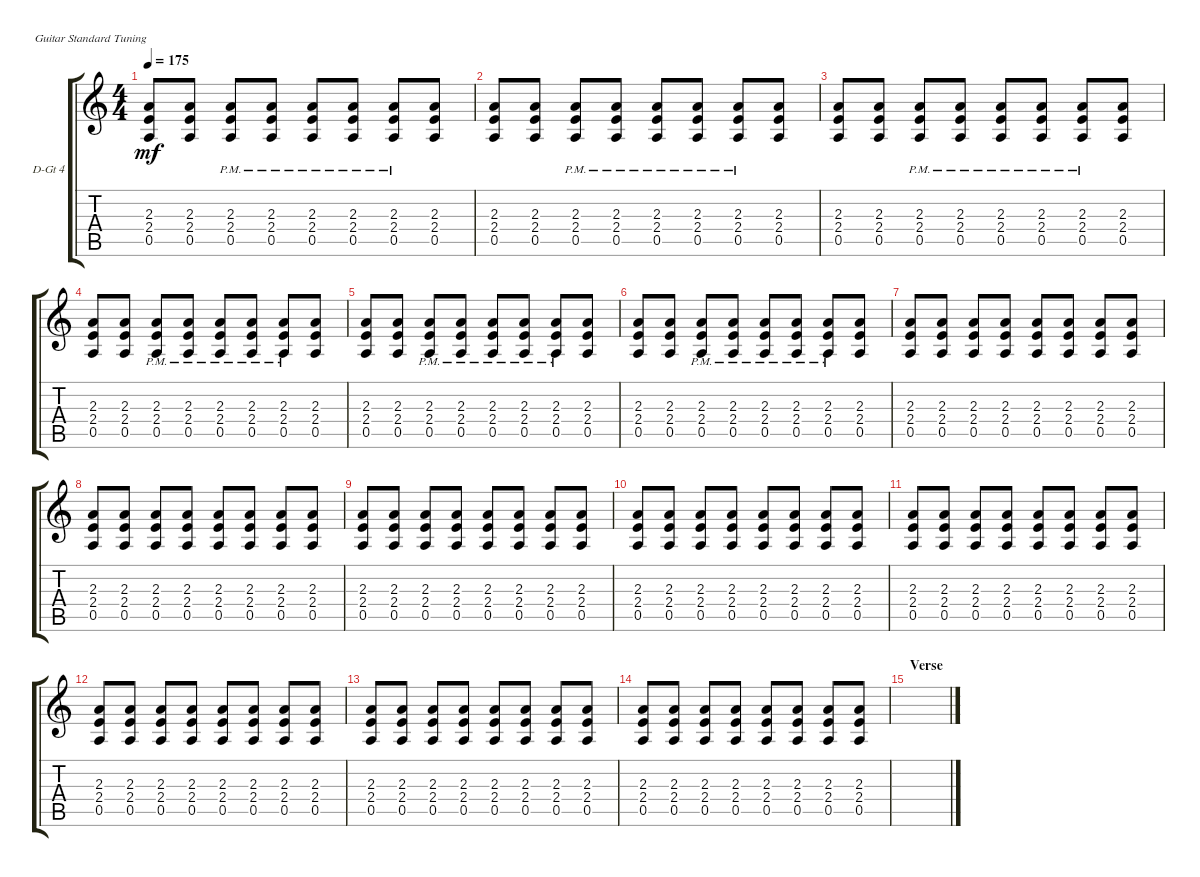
\defaultSystemsLayout 4
\bracketExtendMode groupsimilarinstruments
\firstSystemTrackNameOrientation horizontal
\otherSystemsTrackNameOrientation horizontal
\track ("Distortion Guitar 4" "D-Gt 4") {instrument distortionguitar}
\staff {score tabs}
\tuning (E4 B3 G3 D3 A2 E2)
\ts (4 4)
\tempo 175
\clef g2
\scale
0.333333
\ks c
(0.5 2.4 2.3).8{dy mf} (2.3 2.4 0.5).8 (0.5{pm} 2.4{pm} 2.3{pm}).8 (2.3{pm} 2.4{pm} 0.5{pm}).8 (0.5{pm} 2.4{pm} 2.3{pm}).8 (2.3{pm} 2.4{pm} 0.5{pm}).8 (0.5{pm} 2.4{pm} 2.3{pm}).8 (2.3 2.4 0.5).8 |
\scale
0.333333 (0.5 2.4 2.3).8 (2.3 2.4 0.5).8 (0.5{pm} 2.4{pm} 2.3{pm}).8 (2.3{pm} 2.4{pm} 0.5{pm}).8 (0.5{pm} 2.4{pm} 2.3{pm}).8 (2.3{pm} 2.4{pm} 0.5{pm}).8 (0.5{pm} 2.4{pm} 2.3{pm}).8 (2.3 2.4 0.5).8 |
\scale
0.333333 (0.5 2.4 2.3).8 (2.3 2.4 0.5).8 (0.5{pm} 2.4{pm} 2.3{pm}).8 (2.3{pm} 2.4{pm} 0.5{pm}).8 (0.5{pm} 2.4{pm} 2.3{pm}).8 (2.3{pm} 2.4{pm} 0.5{pm}).8 (0.5{pm} 2.4{pm} 2.3{pm}).8 (2.3 2.4 0.5).8 |
\scale
0.333333 (0.5 2.4 2.3).8 (2.3 2.4 0.5).8 (0.5{pm} 2.4{pm} 2.3{pm}).8 (2.3{pm} 2.4{pm} 0.5{pm}).8 (0.5{pm} 2.4{pm} 2.3{pm}).8 (2.3{pm} 2.4{pm} 0.5{pm}).8 (0.5{pm} 2.4{pm} 2.3{pm}).8 (2.3 2.4 0.5).8 |
\scale
0.333333 (0.5 2.4 2.3).8 (2.3 2.4 0.5).8 (0.5{pm} 2.4{pm} 2.3{pm}).8 (2.3{pm} 2.4{pm} 0.5{pm}).8 (0.5{pm} 2.4{pm} 2.3{pm}).8 (2.3{pm} 2.4{pm} 0.5{pm}).8 (0.5{pm} 2.4{pm} 2.3{pm}).8 (2.3 2.4 0.5).8 |
\scale
0.333333 (0.5 2.4 2.3).8 (2.3 2.4 0.5).8 (0.5{pm} 2.4{pm} 2.3{pm}).8 (2.3{pm} 2.4{pm} 0.5{pm}).8 (0.5{pm} 2.4{pm} 2.3{pm}).8 (2.3{pm} 2.4{pm} 0.5{pm}).8 (0.5{pm} 2.4{pm} 2.3{pm}).8 (2.3 2.4 0.5).8 |
\scale
0.333333 (0.5 2.4 2.3).8 (2.3 2.4 0.5).8 (0.5 2.4 2.3).8 (2.3 2.4 0.5).8 (0.5 2.4 2.3).8 (2.3 2.4 0.5).8 (0.5 2.4 2.3).8 (2.3 2.4 0.5).8 |
\scale
0.333333 (0.5 2.4 2.3).8 (2.3 2.4 0.5).8 (0.5 2.4 2.3).8 (2.3 2.4 0.5).8 (0.5 2.4 2.3).8 (2.3 2.4 0.5).8 (0.5 2.4 2.3).8 (2.3 2.4 0.5).8 |
\scale
0.333333 (0.5 2.4 2.3).8 (2.3 2.4 0.5).8 (0.5 2.4 2.3).8 (2.3 2.4 0.5).8 (0.5 2.4 2.3).8 (2.3 2.4 0.5).8 (0.5 2.4 2.3).8 (2.3 2.4 0.5).8 |
\scale
0.333333 (0.5 2.4 2.3).8 (2.3 2.4 0.5).8 (0.5 2.4 2.3).8 (2.3 2.4 0.5).8 (0.5 2.4 2.3).8 (2.3 2.4 0.5).8 (0.5 2.4 2.3).8 (2.3 2.4 0.5).8 |
\scale
0.333333 (0.5 2.4 2.3).8 (2.3 2.4 0.5).8 (0.5 2.4 2.3).8 (2.3 2.4 0.5).8 (0.5 2.4 2.3).8 (2.3 2.4 0.5).8 (0.5 2.4 2.3).8 (2.3 2.4 0.5).8 |
\scale
0.333333 (0.5 2.4 2.3).8 (2.3 2.4 0.5).8 (0.5 2.4 2.3).8 (2.3 2.4 0.5).8 (0.5 2.4 2.3).8 (2.3 2.4 0.5).8 (0.5 2.4 2.3).8 (2.3 2.4 0.5).8 |
\scale
0.333333 (0.5 2.4 2.3).8 (2.3 2.4 0.5).8 (0.5 2.4 2.3).8 (2.3 2.4 0.5).8 (0.5 2.4 2.3).8 (2.3 2.4 0.5).8 (0.5 2.4 2.3).8 (2.3 2.4 0.5).8 |
\scale
0.333333 (0.5 2.4 2.3).8 (2.3 2.4 0.5).8 (0.5 2.4 2.3).8 (2.3 2.4 0.5).8 (0.5 2.4 2.3).8 (2.3 2.4 0.5).8 (0.5 2.4 2.3).8 (2.3 2.4 0.5).8 |
\section ("" "Verse")
\scale
0.333333 |
\scale
0.333333
